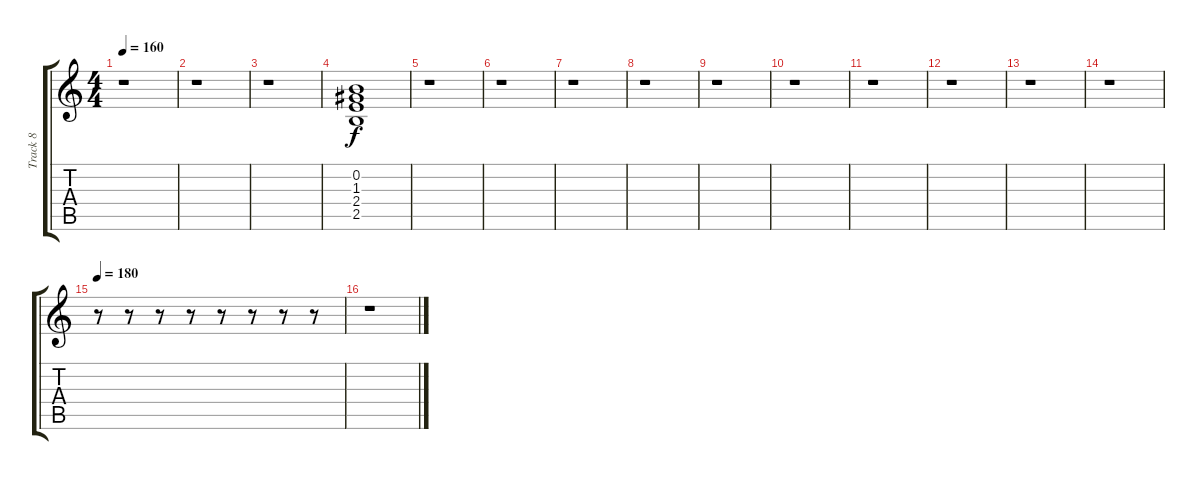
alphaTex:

\track ("Track 8" "Track 8") {instrument distortionguitar}
\staff {score tabs}
\tuning (E4 B3 G3 D3 A2 E2) {hide}
\ts (4 4)
\tempo 160
\clef g2
\ks c
r.1{dy f} |
r.1 |
r.1 |
(0.2 1.3 2.4 2.5).1 |
r.1 |
r.1 |
r.1 |
r.1 |
r.1 |
r.1 |
r.1 |
r.1 |
r.1 |
r.1 |
\tempo 180
r.8 r.8 r.8 r.8 r.8 r.8 r.8 r.8 |
r.1
